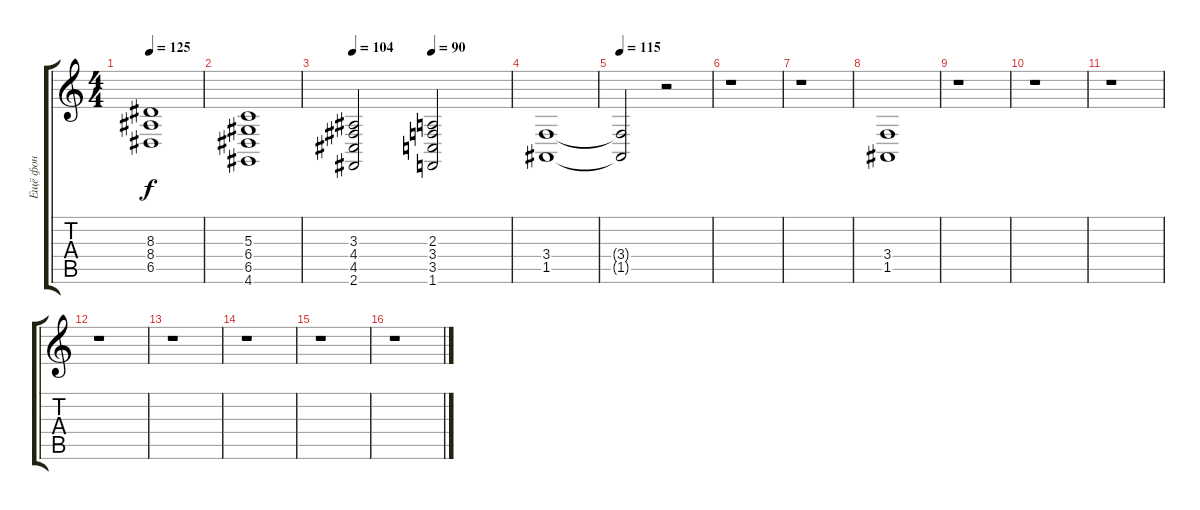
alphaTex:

\track ("Ещё фон" "Ещё фон") {instrument stringensemble1}
\staff {score tabs}
\tuning (E4 B3 G3 D3 A2 E2) {hide}
\ts (4 4)
\tempo 125
\clef g2
\ks c
(8.3 8.4 6.5).1{dy f volume 14} |
(5.3 6.4 6.5 4.6).1 |
\tempo 104
\tempo (90 0.5)
(3.3 4.4 4.5 2.6).2 (2.3 3.4 3.5 1.6).2 |
(3.4 1.5).1 |
\tempo 115
(3.4{t} 1.5{t}).2 r.2 |
r.1 |
r.1 |
(3.4 1.5).1 |
r.1 |
r.1 |
r.1 |
r.1 |
r.1 |
r.1 |
r.1 |
r.1
